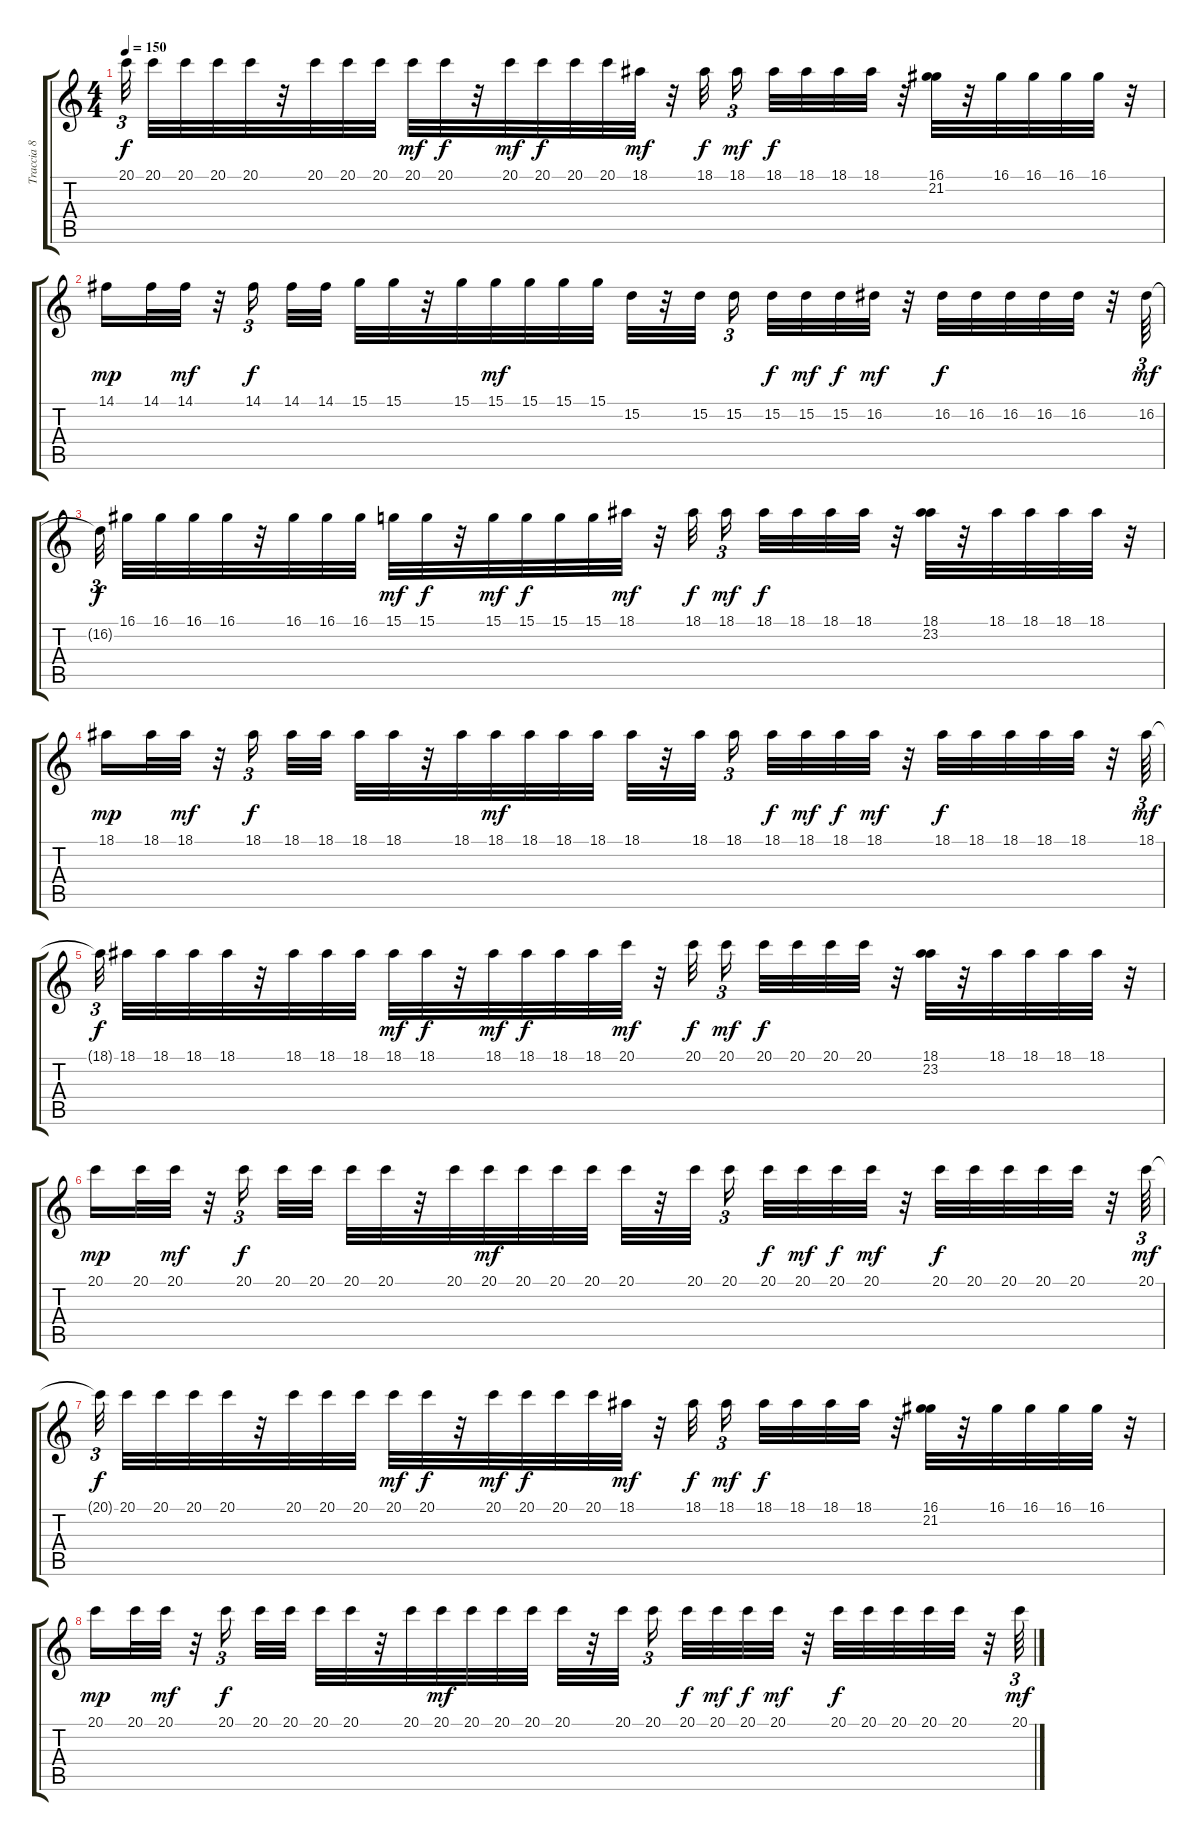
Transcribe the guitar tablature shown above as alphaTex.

\track ("Traccia 8" "Traccia 8") {instrument koto}
\staff {score tabs}
\tuning (E4 B3 G3 D3 A2 E2) {hide}
\ts (4 4)
\tempo 150
\clef g2
\ks c
20.1{t}.32{tu (3 2) dy f} 20.1.32 20.1.32 20.1.32 20.1.32 r.32 20.1.32 20.1.32 20.1.32 20.1.32{dy mf} 20.1.32{dy f} r.32 20.1.32{dy mf} 20.1.32{dy f} 20.1.32 20.1.32 18.1.32{dy mf} r.32 18.1.32{dy f} 18.1.16{tu (3 2) dy mf} 18.1.32{dy f} 18.1.32 18.1.32 18.1.32 r.32 (16.1 21.2).32 r.32 16.1.32 16.1.32 16.1.32 16.1.32 r.32 |
14.1.16{dy mp} 14.1.32 14.1.32{dy mf} r.32 14.1.16{tu (3 2) dy f} 14.1.32 14.1.32 15.1.32 15.1.32 r.32 15.1.32 15.1.32{dy mf} 15.1.32 15.1.32 15.1.32 15.2.32 r.32 15.2.32 15.2.16{tu (3 2)} 15.2.32{dy f} 15.2.32{dy mf} 15.2.32{dy f} 16.2.32{dy mf} r.32 16.2.32{dy f} 16.2.32 16.2.32 16.2.32 16.2.32 r.32 16.2.64{tu (3 2) dy mf} |
16.2{t}.32{tu (3 2) dy f} 16.1.32 16.1.32 16.1.32 16.1.32 r.32 16.1.32 16.1.32 16.1.32 15.1.32{dy mf} 15.1.32{dy f} r.32 15.1.32{dy mf} 15.1.32{dy f} 15.1.32 15.1.32 18.1.32{dy mf} r.32 18.1.32{dy f} 18.1.16{tu (3 2) dy mf} 18.1.32{dy f} 18.1.32 18.1.32 18.1.32 r.32 (18.1 23.2).32 r.32 18.1.32 18.1.32 18.1.32 18.1.32 r.32 |
18.1.16{dy mp} 18.1.32 18.1.32{dy mf} r.32 18.1.16{tu (3 2) dy f} 18.1.32 18.1.32 18.1.32 18.1.32 r.32 18.1.32 18.1.32{dy mf} 18.1.32 18.1.32 18.1.32 18.1.32 r.32 18.1.32 18.1.16{tu (3 2)} 18.1.32{dy f} 18.1.32{dy mf} 18.1.32{dy f} 18.1.32{dy mf} r.32 18.1.32{dy f} 18.1.32 18.1.32 18.1.32 18.1.32 r.32 18.1.64{tu (3 2) dy mf} |
18.1{t}.32{tu (3 2) dy f} 18.1.32 18.1.32 18.1.32 18.1.32 r.32 18.1.32 18.1.32 18.1.32 18.1.32{dy mf} 18.1.32{dy f} r.32 18.1.32{dy mf} 18.1.32{dy f} 18.1.32 18.1.32 20.1.32{dy mf} r.32 20.1.32{dy f} 20.1.16{tu (3 2) dy mf} 20.1.32{dy f} 20.1.32 20.1.32 20.1.32 r.32 (18.1 23.2).32 r.32 18.1.32 18.1.32 18.1.32 18.1.32 r.32 |
20.1.16{dy mp} 20.1.32 20.1.32{dy mf} r.32 20.1.16{tu (3 2) dy f} 20.1.32 20.1.32 20.1.32 20.1.32 r.32 20.1.32 20.1.32{dy mf} 20.1.32 20.1.32 20.1.32 20.1.32 r.32 20.1.32 20.1.16{tu (3 2)} 20.1.32{dy f} 20.1.32{dy mf} 20.1.32{dy f} 20.1.32{dy mf} r.32 20.1.32{dy f} 20.1.32 20.1.32 20.1.32 20.1.32 r.32 20.1.64{tu (3 2) dy mf} |
20.1{t}.32{tu (3 2) dy f} 20.1.32 20.1.32 20.1.32 20.1.32 r.32 20.1.32 20.1.32 20.1.32 20.1.32{dy mf} 20.1.32{dy f} r.32 20.1.32{dy mf} 20.1.32{dy f} 20.1.32 20.1.32 18.1.32{dy mf} r.32 18.1.32{dy f} 18.1.16{tu (3 2) dy mf} 18.1.32{dy f} 18.1.32 18.1.32 18.1.32 r.32 (16.1 21.2).32 r.32 16.1.32 16.1.32 16.1.32 16.1.32 r.32 |
20.1.16{dy mp} 20.1.32 20.1.32{dy mf} r.32 20.1.16{tu (3 2) dy f} 20.1.32 20.1.32 20.1.32 20.1.32 r.32 20.1.32 20.1.32{dy mf} 20.1.32 20.1.32 20.1.32 20.1.32 r.32 20.1.32 20.1.16{tu (3 2)} 20.1.32{dy f} 20.1.32{dy mf} 20.1.32{dy f} 20.1.32{dy mf} r.32 20.1.32{dy f} 20.1.32 20.1.32 20.1.32 20.1.32 r.32 20.1.64{tu (3 2) dy mf}
